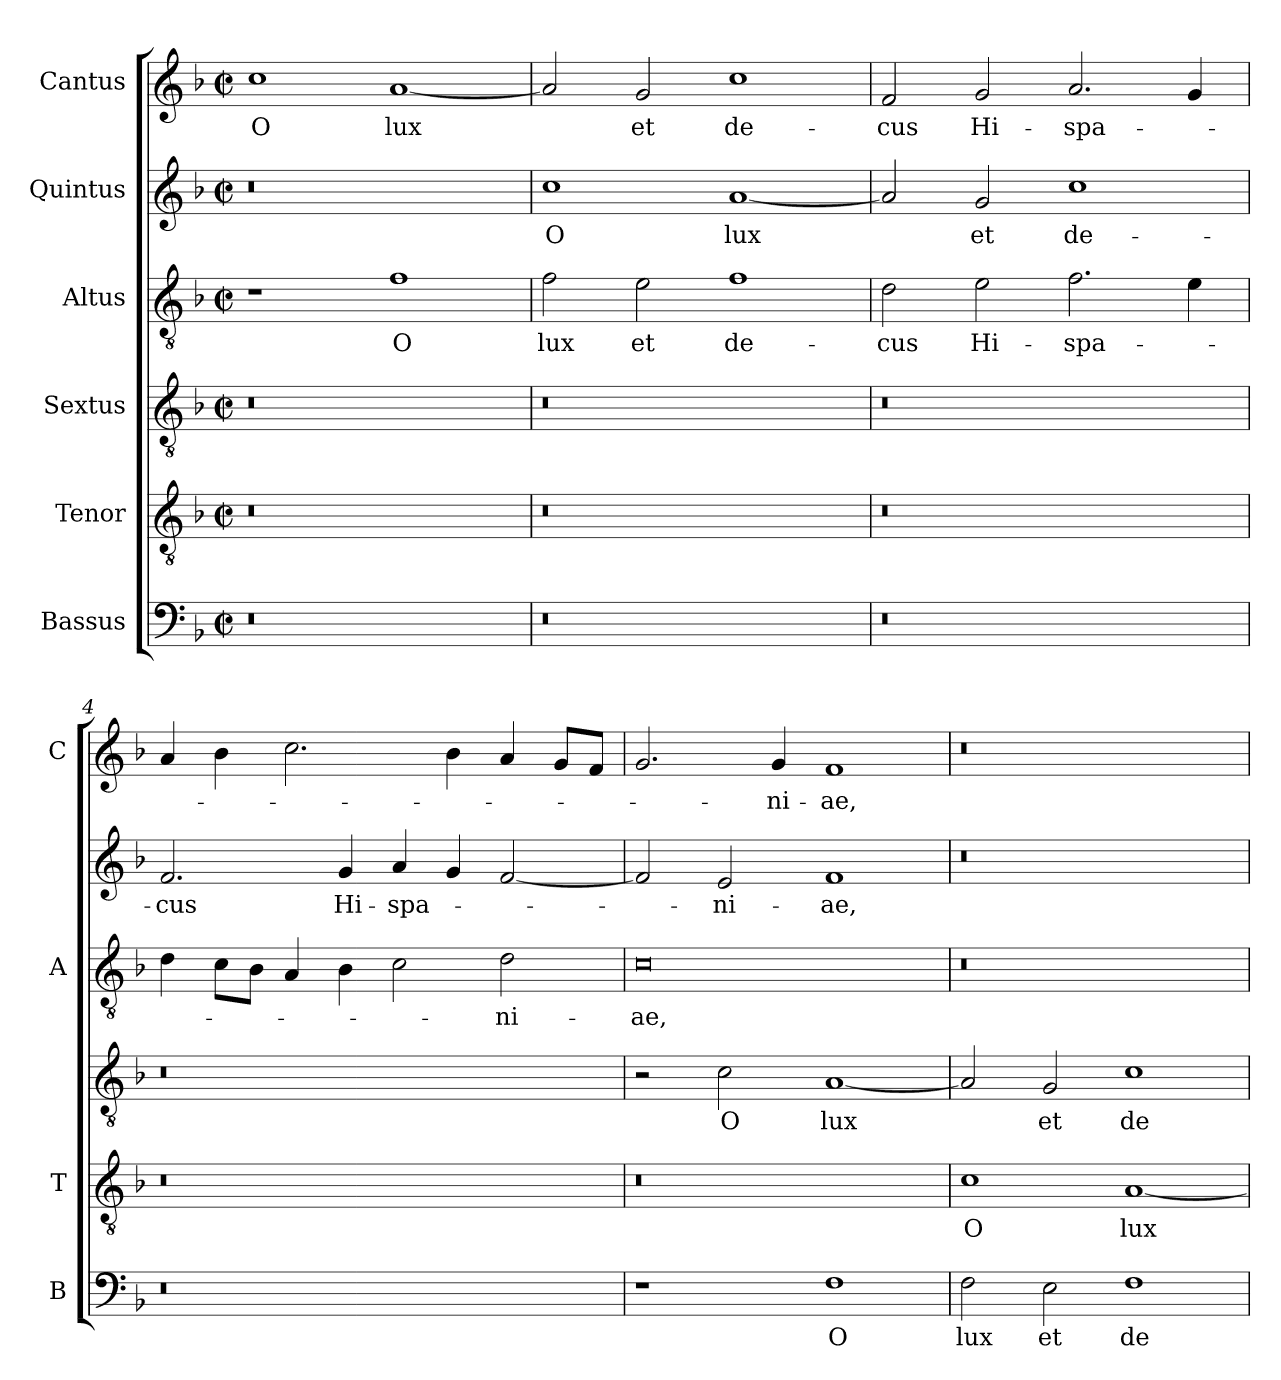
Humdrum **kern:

**kern	**text	**kern	**text	**kern	**text	**kern	**text	**kern	**text	**kern	**text
*part6	*part6	*part5	*part5	*part4	*part4	*part3	*part3	*part2	*part2	*part1	*part1
*staff6	*staff6	*staff5	*staff5	*staff4	*staff4	*staff3	*staff3	*staff2	*staff2	*staff1	*staff1
*I"Bassus	*	*I"Tenor	*	*I"Sextus	*	*I"Altus	*	*I"Quintus	*	*I"Cantus	*
*I'B	*	*I'T	*	*	*	*I'A	*	*	*	*I'C	*
*clefF4	*	*clefGv2	*	*clefGv2	*	*clefGv2	*	*clefG2	*	*clefG2	*
*k[b-]	*	*k[b-]	*	*k[b-]	*	*k[b-]	*	*k[b-]	*	*k[b-]	*
*F:	*	*F:	*	*F:	*	*F:	*	*F:	*	*F:	*
*M2/2	*	*M2/2	*	*M2/2	*	*M2/2	*	*M2/2	*	*M2/2	*
*met(c|)	*	*met(c|)	*	*met(c|)	*	*met(c|)	*	*met(c|)	*	*met(c|)	*
=1	=1	=1	=1	=1	=1	=1	=1	=1	=1	=1	=1
0r	.	0r	.	0r	.	1r	.	0r	.	1cc	O
.	.	.	.	.	.	1f	O	.	.	[1a	lux
=2	=2	=2	=2	=2	=2	=2	=2	=2	=2	=2	=2
0r	.	0r	.	0r	.	2f\	lux	1cc	O	2a/]	.
.	.	.	.	.	.	2e\	et	.	.	2g/	et
.	.	.	.	.	.	1f	de-	[1a	lux	1cc	de-
=3	=3	=3	=3	=3	=3	=3	=3	=3	=3	=3	=3
0r	.	0r	.	0r	.	2d\	-cus	2a/]	.	2f/	-cus
.	.	.	.	.	.	2e\	Hi-	2g/	et	2g/	Hi-
.	.	.	.	.	.	2.f\	-spa-	1cc	de-	2.a/	-spa-
.	.	.	.	.	.	4e\	.	.	.	4g/	.
!!LO:LB:g=z
=4	=4	=4	=4	=4	=4	=4	=4	=4	=4	=4	=4
0r	.	0r	.	0r	.	4d\	.	2.f/	-cus	4a/	.
.	.	.	.	.	.	8c\L	.	.	.	4b-\	.
.	.	.	.	.	.	8B-\J	.	.	.	.	.
.	.	.	.	.	.	4A/	.	.	.	2.cc\	.
.	.	.	.	.	.	4B-\	.	4g/	Hi-	.	.
.	.	.	.	.	.	2c\	.	4a/	-spa-	.	.
.	.	.	.	.	.	.	.	4g/	.	4b-\	.
.	.	.	.	.	.	2d\	-ni-	[2f/	.	4a/	.
.	.	.	.	.	.	.	.	.	.	8g/L	.
.	.	.	.	.	.	.	.	.	.	8f/J	.
=5	=5	=5	=5	=5	=5	=5	=5	=5	=5	=5	=5
1r	.	0r	.	2r	.	0c	-ae,	2f/]	.	2.g/	.
.	.	.	.	2c\	O	.	.	2e/	-ni-	.	.
.	.	.	.	.	.	.	.	.	.	4g/	-ni-
1F	O	.	.	[1A	lux	.	.	1f	-ae,	1f	-ae,
=6	=6	=6	=6	=6	=6	=6	=6	=6	=6	=6	=6
2F\	lux	1c	O	2A/]	.	0r	.	0r	.	0r	.
2E\	et	.	.	2G/	et	.	.	.	.	.	.
1F	de-	[1A	lux	1c	de-	.	.	.	.	.	.
=	=	=	=	=	=	=	=	=	=	=	=
*-	*-	*-	*-	*-	*-	*-	*-	*-	*-	*-	*-
